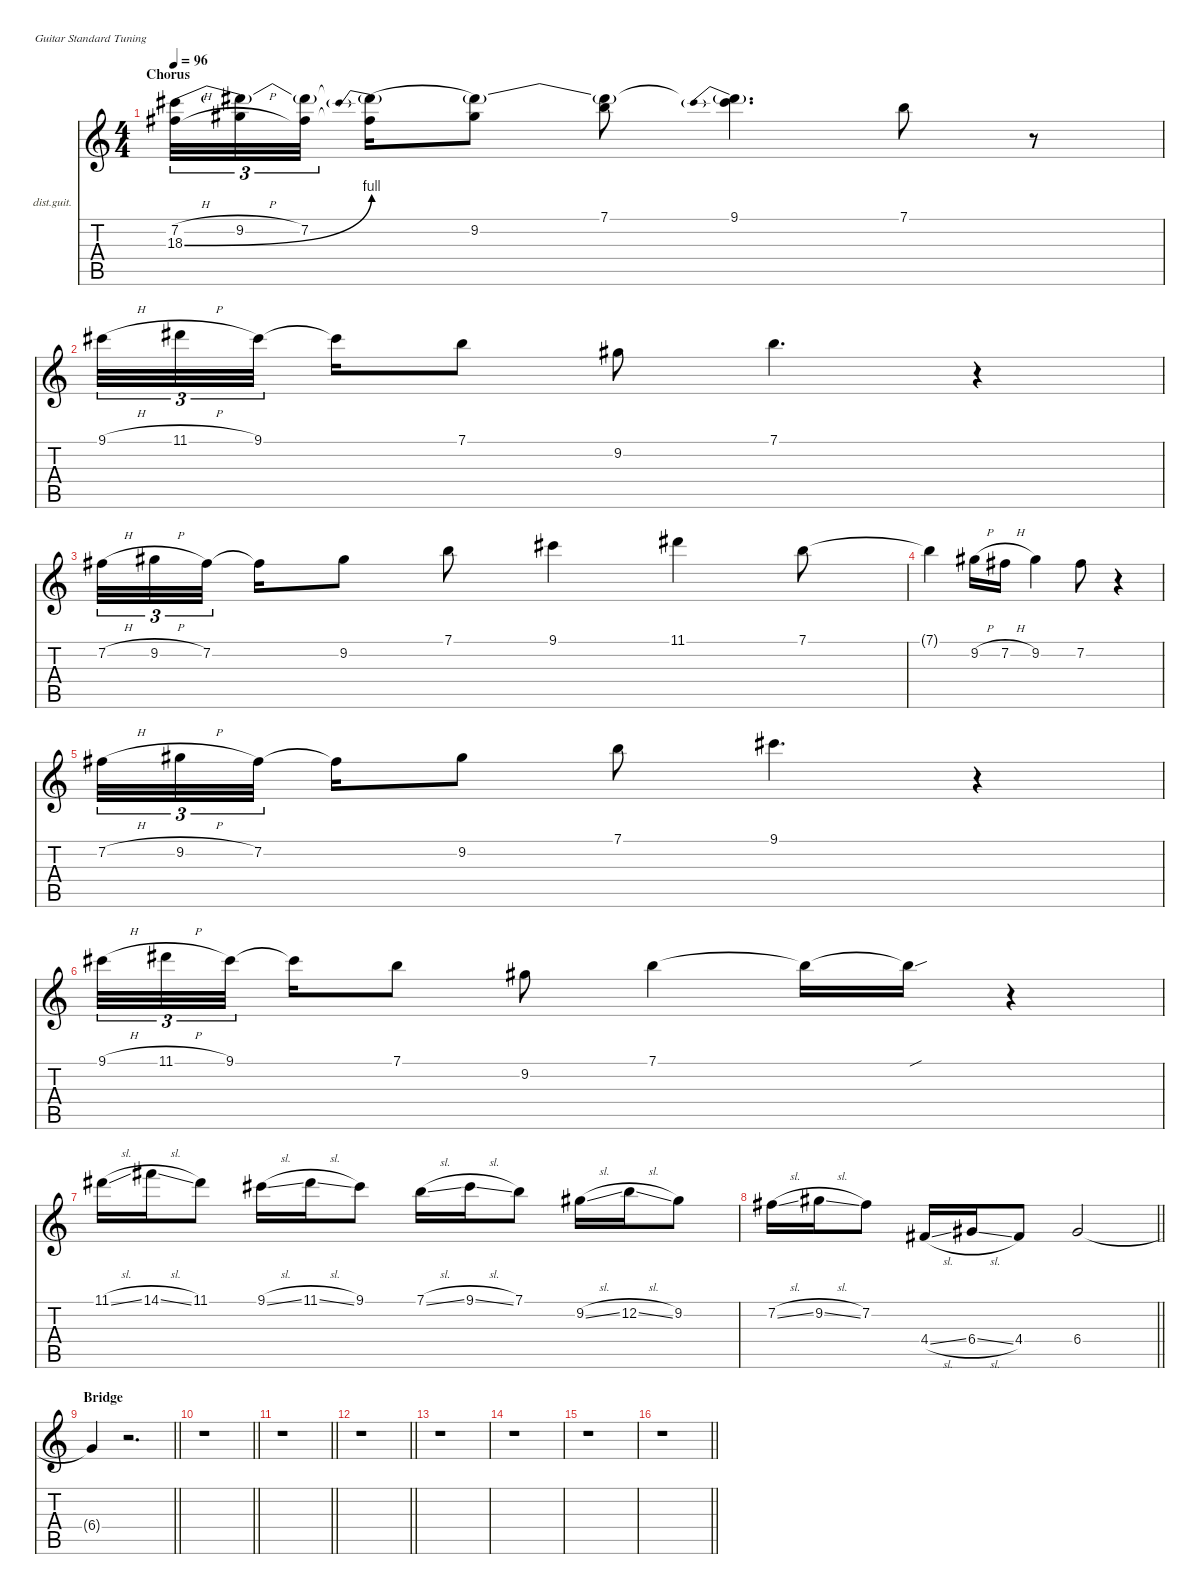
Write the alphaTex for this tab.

\defaultSystemsLayout 4
\hideDynamics
\bracketExtendMode nobrackets
\firstSystemTrackNameOrientation horizontal
\otherSystemsTrackNameOrientation horizontal
\track ("Guitar (lead)" "dist.guit.") {instrument distortionguitar}
\staff {score tabs}
\tuning (E4 B3 G3 D3 A2 E2)
\ts (4 4)
\section ("" "Chorus")
\tempo 96
\clef g2
\ks c
(7.2{h acc #} 18.3{be (bend 0 0 60 4) acc #}).32{tu (3 2) dy f beam Down} (9.2{h acc #} 18.3{t}).32{tu (3 2) beam Down} (7.2{acc #} 18.3{t}).32{tu (3 2) beam Down} (7.2{t acc #} 18.3{be (prebend 0 4 60 4) t}).16{beam Down} (9.2{acc #} 18.3{t}).8{beam Down} (7.1 18.3{t}).8{beam Down} (9.1{acc #} 18.3{be (prebend 0 4 60 4) t}).4{d beam Down} 7.1.8{beam Down} r.8{beam Down} |
9.1{h acc #}.32{tu (3 2) beam Down} 11.1{h acc #}.32{tu (3 2) beam Down} 9.1{acc #}.32{tu (3 2) beam Down} 9.1{t acc #}.16{beam Down} 7.1.8{beam Down} 9.2{acc #}.8{beam Down} 7.1.4{d beam Down} r.4{beam Down} |
7.2{h acc #}.32{tu (3 2) beam Down} 9.2{h acc #}.32{tu (3 2) beam Down} 7.2{acc #}.32{tu (3 2) beam Down} 7.2{t acc #}.16{beam Down} 9.2{acc #}.8{beam Down} 7.1.8{beam Down} 9.1{acc #}.4{beam Down} 11.1{acc #}.4{beam Down} 7.1.8{beam Down} |
7.1{t}.4{beam Down} 9.2{h acc #}.16{beam Down} 7.2{h acc #}.16{beam Down} 9.2{acc #}.4{beam Down} 7.2{acc #}.8{beam Down} r.4{beam Down} |
7.2{h acc #}.32{tu (3 2) beam Down} 9.2{h acc #}.32{tu (3 2) beam Down} 7.2{acc #}.32{tu (3 2) beam Down} 7.2{t acc #}.16{beam Down} 9.2{acc #}.8{beam Down} 7.1.8{beam Down} 9.1{acc #}.4{d beam Down} r.4{beam Down} |
9.1{h acc #}.32{tu (3 2) beam Down} 11.1{h acc #}.32{tu (3 2) beam Down} 9.1{acc #}.32{tu (3 2) beam Down} 9.1{t acc #}.16{beam Down} 7.1.8{beam Down} 9.2{acc #}.8{beam Down} 7.1.4{beam Down} 7.1{t}.16{beam Down} 7.1{sou t}.16{beam Down} r.4{beam Down} |
11.1{sl acc #}.16{beam Down} 14.1{sl acc #}.16{beam Down} 11.1{acc #}.8{beam Down} 9.1{sl acc #}.16{beam Down} 11.1{sl acc #}.16{beam Down} 9.1{acc #}.8{beam Down} 7.1{sl}.16{beam Down} 9.1{sl acc #}.16{beam Down} 7.1.8{beam Down} 9.2{sl acc #}.16{beam Down} 12.2{sl}.16{beam Down} 9.2{acc #}.8{beam Down} |
\barLineRight lightlight
7.2{sl acc #}.16{beam Down} 9.2{sl acc #}.16{beam Down} 7.2{acc #}.8{beam Down} 4.4{sl acc #}.16{beam Up} 6.4{sl acc #}.16{beam Up} 4.4{acc #}.8{beam Up} 6.4{acc #}.2{beam Up} |
\section ("" "Bridge")
\barLineRight lightlight
6.4{t acc #}.4{beam Up} r.2{d beam Up} |
\barLineRight lightlight
r.1{beam Down} |
\barLineRight lightlight
r.1{beam Down} |
\barLineRight lightlight
r.1{beam Down} |
r.1{beam Down} |
r.1{beam Down} |
r.1{beam Down} |
\barLineRight lightlight
r.1{beam Down}
